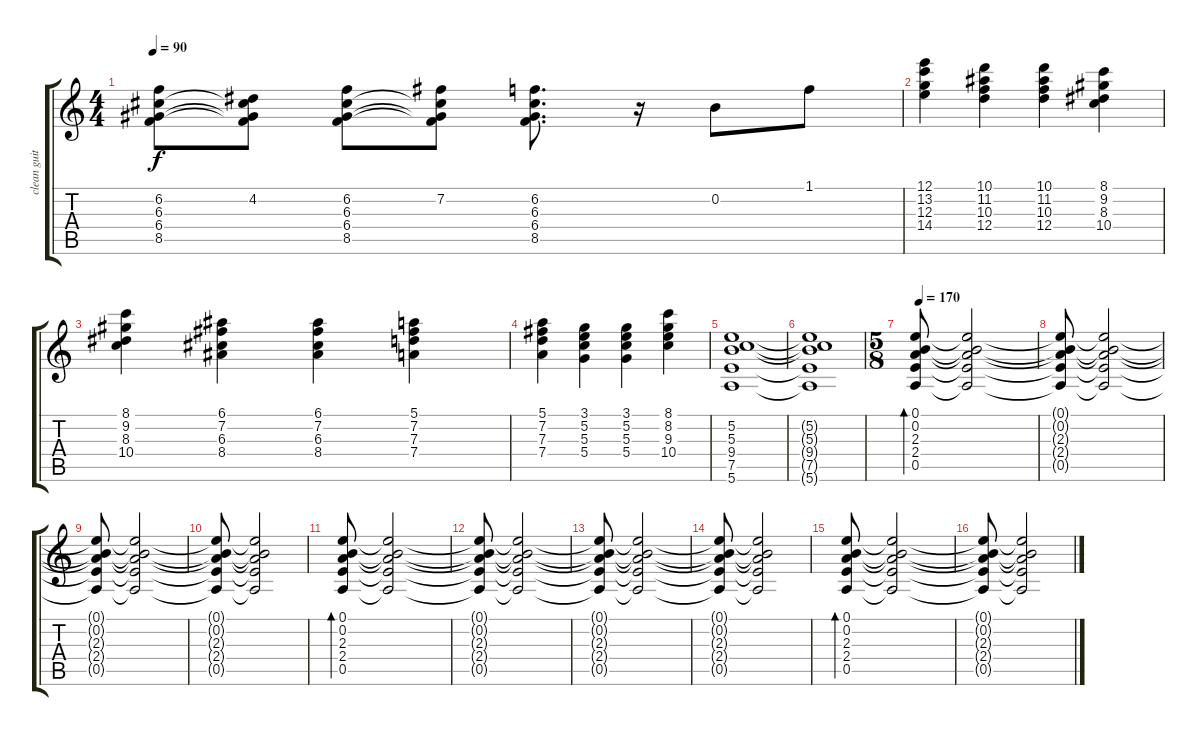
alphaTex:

\track ("clean guitar" "clean guit") {instrument acousticguitarsteel}
\staff {score tabs}
\tuning (E4 B3 G3 D3 A2 E2) {hide}
\ts (4 4)
\tempo 90
\clef g2
\ks c
(6.2 6.3 6.4 8.5).8{dy f} (4.2 6.3{t} 6.4{t} 8.5{t}).8 (6.2 6.3 6.4 8.5).8 (7.2 6.3{t} 6.4{t} 8.5{t}).8 (6.2 6.3 6.4 8.5).8{d} r.16 0.2.8 1.1.8 |
(12.1 13.2 12.3 14.4).4 (10.1 11.2 10.3 12.4).4 (10.1 11.2 10.3 12.4).4 (8.1 9.2 8.3 10.4).4 |
(8.1 9.2 8.3 10.4).4 (6.1 7.2 6.3 8.4).4 (6.1 7.2 6.3 8.4).4 (5.1 7.2 7.3 7.4).4 |
(5.1 7.2 7.3 7.4).4 (3.1 5.2 5.3 5.4).4 (3.1 5.2 5.3 5.4).4 (8.1 8.2 9.3 10.4).4 |
(5.2 5.3 9.4 7.5 5.6).1 |
(5.2{t} 5.3{t} 9.4{t} 7.5{t} 5.6{t}).1 |
\ts (5 8)
\tempo 170
(0.1 0.2 2.3 2.4 0.5).8{bd 240} (0.1{t} 0.2{t} 2.3{t} 2.4{t} 0.5{t}).2 |
(0.1{t} 0.2{t} 2.3{t} 2.4{t} 0.5{t}).8 (0.1{t} 0.2{t} 2.3{t} 2.4{t} 0.5{t}).2 |
(0.1{t} 0.2{t} 2.3{t} 2.4{t} 0.5{t}).8 (0.1{t} 0.2{t} 2.3{t} 2.4{t} 0.5{t}).2 |
(0.1{t} 0.2{t} 2.3{t} 2.4{t} 0.5{t}).8 (0.1{t} 0.2{t} 2.3{t} 2.4{t} 0.5{t}).2 |
(0.1 0.2 2.3 2.4 0.5).8{bd 240} (0.1{t} 0.2{t} 2.3{t} 2.4{t} 0.5{t}).2 |
(0.1{t} 0.2{t} 2.3{t} 2.4{t} 0.5{t}).8 (0.1{t} 0.2{t} 2.3{t} 2.4{t} 0.5{t}).2 |
(0.1{t} 0.2{t} 2.3{t} 2.4{t} 0.5{t}).8 (0.1{t} 0.2{t} 2.3{t} 2.4{t} 0.5{t}).2 |
(0.1{t} 0.2{t} 2.3{t} 2.4{t} 0.5{t}).8 (0.1{t} 0.2{t} 2.3{t} 2.4{t} 0.5{t}).2 |
(0.1 0.2 2.3 2.4 0.5).8{bd 240} (0.1{t} 0.2{t} 2.3{t} 2.4{t} 0.5{t}).2 |
(0.1{t} 0.2{t} 2.3{t} 2.4{t} 0.5{t}).8 (0.1{t} 0.2{t} 2.3{t} 2.4{t} 0.5{t}).2
